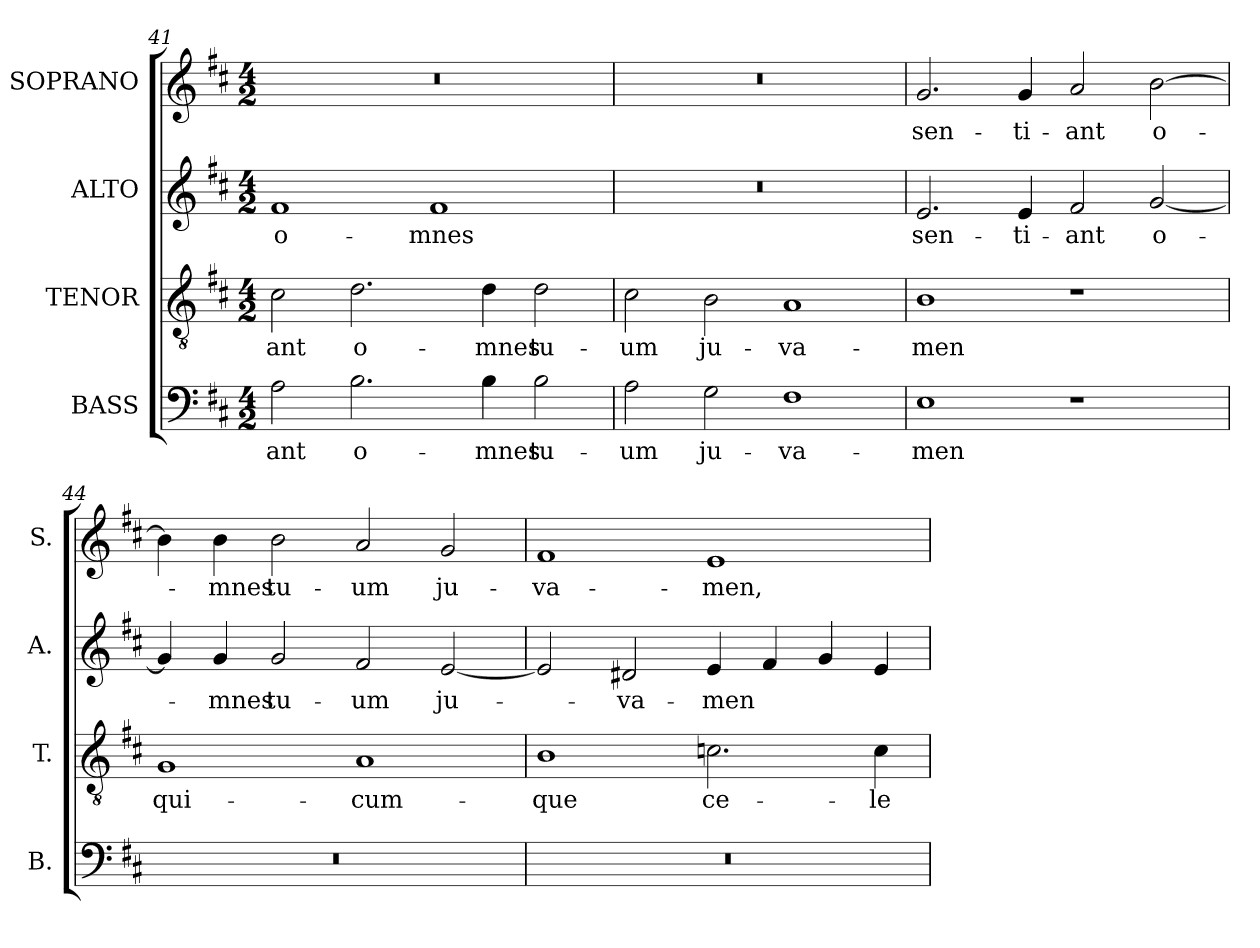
**kern	**text	**kern	**text	**kern	**text	**kern	**text
*part4	*part4	*part3	*part3	*part2	*part2	*part1	*part1
*staff4	*staff4	*staff3	*staff3	*staff2	*staff2	*staff1	*staff1
*I"BASS	*	*I"TENOR	*	*I"ALTO	*	*I"SOPRANO	*
*I'B.	*	*I'T.	*	*I'A.	*	*I'S.	*
*clefF4	*	*clefGv2	*	*clefG2	*	*clefG2	*
*	*	*ITrd7c12	*	*	*	*	*
*k[f#c#]	*	*k[f#c#]	*	*k[f#c#]	*	*k[f#c#]	*
*D:	*	*D:	*	*D:	*	*D:	*
*M4/2	*	*M4/2	*	*M4/2	*	*M4/2	*
=41	=41	=41	=41	=41	=41	=41	=41
!	!LO:LY:b:color=#000000	!	!	!	!	!	!
!	!	!	!LO:LY:b:color=#000000	!	!	!	!
!	!	!	!	!	!LO:LY:b:color=#000000	!LO:N:vis=1	!
2Ai\	-ant	2C#i\	-ant	1f#i	o-	0r	.
!	!LO:LY:b:color=#000000	!	!	!	!	!	!
!	!	!	!LO:LY:b:color=#000000	!	!	!	!
2.Bi\	o-	2.Di\	o-	.	.	.	.
!	!	!	!	!	!LO:LY:b:color=#000000	!	!
.	.	.	.	1f#i	-mnes	.	.
!	!LO:LY:b:color=#000000	!	!	!	!	!	!
!	!	!	!LO:LY:b:color=#000000	!	!	!	!
4Bi\	-mnes	4Di\	-mnes	.	.	.	.
!	!LO:LY:b:color=#000000	!	!	!	!	!	!
!	!	!	!LO:LY:b:color=#000000	!	!	!	!
2Bi\	tu-	2Di\	tu-	.	.	.	.
=42	=42	=42	=42	=42	=42	=42	=42
!	!LO:LY:b:color=#000000	!	!	!	!	!	!
!	!	!	!LO:LY:b:color=#000000	!LO:N:vis=1	!	!LO:N:vis=1	!
2Ai\	-um	2C#i\	-um	0r	.	0r	.
!	!LO:LY:b:color=#000000	!	!	!	!	!	!
!	!	!	!LO:LY:b:color=#000000	!	!	!	!
2Gi\	ju-	2BBi\	ju-	.	.	.	.
!	!LO:LY:b:color=#000000	!	!	!	!	!	!
!	!	!	!LO:LY:b:color=#000000	!	!	!	!
1F#i	-va-	1AAi	-va-	.	.	.	.
=43	=43	=43	=43	=43	=43	=43	=43
!	!LO:LY:b:color=#000000	!	!	!	!	!	!
!	!	!	!LO:LY:b:color=#000000	!	!	!	!
!	!	!	!	!	!LO:LY:b:color=#000000	!	!
!	!	!	!	!	!	!	!LO:LY:b:color=#000000
1Ei	-men	1BBi	-men	2.ei/	sen-	2.gi/	sen-
!	!	!	!	!	!LO:LY:b:color=#000000	!	!
!	!	!	!	!	!	!	!LO:LY:b:color=#000000
.	.	.	.	4ei/	-ti-	4gi/	-ti-
!	!	!	!	!	!LO:LY:b:color=#000000	!	!
!	!	!	!	!	!	!	!LO:LY:b:color=#000000
1r	.	1r	.	2f#i/	-ant	2ai/	-ant
!	!	!	!	!	!LO:LY:b:color=#000000	!	!
!	!	!	!	!	!	!	!LO:LY:b:color=#000000
.	.	.	.	[2gi/	o-	[2bi\	o-
=44	=44	=44	=44	=44	=44	=44	=44
!LO:N:vis=1	!	!	!	!	!	!	!
!	!	!	!LO:LY:b:color=#000000	!	!	!	!
0r	.	1GGi	qui-	4gi/]	.	4bi\]	.
!	!	!	!	!	!LO:LY:b:color=#000000	!	!
!	!	!	!	!	!	!	!LO:LY:b:color=#000000
.	.	.	.	4gi/	-mnes	4bi\	-mnes
!	!	!	!	!	!LO:LY:b:color=#000000	!	!
!	!	!	!	!	!	!	!LO:LY:b:color=#000000
.	.	.	.	2gi/	tu-	2bi\	tu-
!	!	!	!LO:LY:b:color=#000000	!	!	!	!
!	!	!	!	!	!LO:LY:b:color=#000000	!	!
!	!	!	!	!	!	!	!LO:LY:b:color=#000000
.	.	1AAi	-cum-	2f#i/	-um	2ai/	-um
!	!	!	!	!	!LO:LY:b:color=#000000	!	!
!	!	!	!	!	!	!	!LO:LY:b:color=#000000
.	.	.	.	[2ei/	ju-	2gi/	ju-
=45	=45	=45	=45	=45	=45	=45	=45
!LO:N:vis=1	!	!	!	!	!	!	!
!	!	!	!LO:LY:b:color=#000000	!	!	!	!
!	!	!	!	!	!	!	!LO:LY:b:color=#000000
0r	.	1BBi	-que	2ei/]	.	1f#i	-va-
!	!	!	!	!	!LO:LY:b:color=#000000	!	!
.	.	.	.	2d#Xi/	-va-	.	.
!	!	!	!LO:LY:b:color=#000000	!	!	!	!
!	!	!	!	!	!LO:LY:b:color=#000000	!	!
!	!	!	!	!	!	!	!LO:LY:b:color=#000000
.	.	2.Cni\	ce-	4ei/	-men	1ei	-men,
.	.	.	.	4f#i/	.	.	.
.	.	.	.	4gi/	.	.	.
!	!	!	!LO:LY:b:color=#000000	!	!	!	!
.	.	4Ci\	-le-	4ei/	.	.	.
=	=	=	=	=	=	=	=
*-	*-	*-	*-	*-	*-	*-	*-
